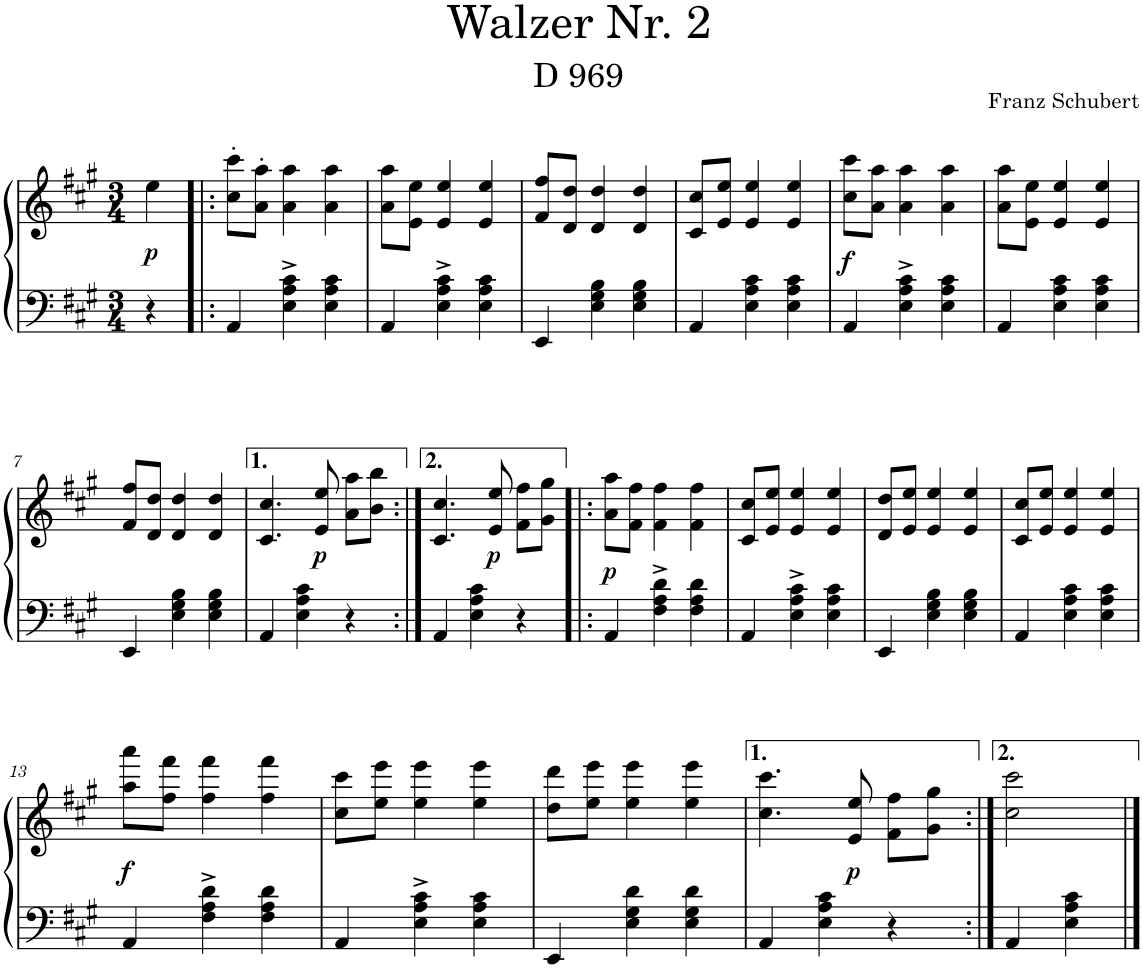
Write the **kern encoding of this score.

**kern	**kern	**dynam
*part1	*part1	*part1
*staff2	*staff1	*staff1/2
*I"Piano	*	*
*I'Pno.	*	*
*clefF4	*clefG2	*
*k[f#c#g#]	*k[f#c#g#]	*
*M3/4	*M3/4	*
=	=	=
!	!	!LO:DY:b
4r	4ee\	p
=1!|:	=1!|:	=1!|:
4AA/	8cc#\' 8ccc#\'L	.
.	8a\' 8aa\'J	.
4E\^ 4A\^ 4c#\^	4a\ 4aa\	.
4E\ 4A\ 4c#\	4a\ 4aa\	.
=2	=2	=2
4AA/	8a\ 8aa\L	.
.	8e\ 8ee\J	.
4E\^ 4A\^ 4c#\^	4e/ 4ee/	.
4E\ 4A\ 4c#\	4e/ 4ee/	.
=3	=3	=3
4EE/	8f#/ 8ff#/L	.
.	8d/ 8dd/J	.
4E\ 4G#\ 4B\	4d/ 4dd/	.
4E\ 4G#\ 4B\	4d/ 4dd/	.
=4	=4	=4
4AA/	8c#/ 8cc#/L	.
.	8e/ 8ee/J	.
4E\ 4A\ 4c#\	4e/ 4ee/	.
4E\ 4A\ 4c#\	4e/ 4ee/	.
=5	=5	=5
!	!	!LO:DY:b
4AA/	8cc#\ 8ccc#\L	f
.	8a\ 8aa\J	.
4E\^ 4A\^ 4c#\^	4a\ 4aa\	.
4E\ 4A\ 4c#\	4a\ 4aa\	.
=6	=6	=6
4AA/	8a\ 8aa\L	.
.	8e\ 8ee\J	.
4E\ 4A\ 4c#\	4e/ 4ee/	.
4E\ 4A\ 4c#\	4e/ 4ee/	.
!!LO:LB:g=z
=7	=7	=7
4EE/	8f#/ 8ff#/L	.
.	8d/ 8dd/J	.
4E\ 4G#\ 4B\	4d/ 4dd/	.
4E\ 4G#\ 4B\	4d/ 4dd/	.
=8	=8	=8
4AA/	4.c#/ 4.cc#/	.
4E\ 4A\ 4c#\	.	.
!	!	!LO:DY:b
.	8e/ 8ee/	p
4r	8a\ 8aa\L	.
.	8b\ 8bb\J	.
=8X1:|!	=8X1:|!	=8X1:|!
4AA/	4.c#/ 4.cc#/	.
4E\ 4A\ 4c#\	.	.
!	!	!LO:DY:b
.	8e/ 8ee/	p
4r	8f#\ 8ff#\L	.
.	8g#\ 8gg#\J	.
=9!|:	=9!|:	=9!|:
!	!	!LO:DY:b
4AA/	8a\ 8aa\L	p
.	8f#\ 8ff#\J	.
4F#\^ 4A\^ 4d\^	4f#\ 4ff#\	.
4F#\ 4A\ 4d\	4f#\ 4ff#\	.
=10	=10	=10
4AA/	8c#/ 8cc#/L	.
.	8e/ 8ee/J	.
4E\^ 4A\^ 4c#\^	4e/ 4ee/	.
4E\ 4A\ 4c#\	4e/ 4ee/	.
=11	=11	=11
4EE/	8d/ 8dd/L	.
.	8e/ 8ee/J	.
4E\ 4G#\ 4B\	4e/ 4ee/	.
4E\ 4G#\ 4B\	4e/ 4ee/	.
=12	=12	=12
4AA/	8c#/ 8cc#/L	.
.	8e/ 8ee/J	.
4E\ 4A\ 4c#\	4e/ 4ee/	.
4E\ 4A\ 4c#\	4e/ 4ee/	.
!!LO:LB:g=z
=13	=13	=13
!	!	!LO:DY:b
4AA/	8aa\ 8aaa\L	f
.	8ff#\ 8fff#\J	.
4F#\^ 4A\^ 4d\^	4ff#\ 4fff#\	.
4F#\ 4A\ 4d\	4ff#\ 4fff#\	.
=14	=14	=14
4AA/	8cc#\ 8ccc#\L	.
.	8ee\ 8eee\J	.
4E\^ 4A\^ 4c#\^	4ee\ 4eee\	.
4E\ 4A\ 4c#\	4ee\ 4eee\	.
=15	=15	=15
4EE/	8dd\ 8ddd\L	.
.	8ee\ 8eee\J	.
4E\ 4G#\ 4d\	4ee\ 4eee\	.
4E\ 4G#\ 4d\	4ee\ 4eee\	.
=16	=16	=16
4AA/	4.cc#\ 4.ccc#\	.
4E\ 4A\ 4c#\	.	.
!	!	!LO:DY:b
.	8e/ 8ee/	p
4r	8f#\ 8ff#\L	.
.	8g#\ 8gg#\J	.
=16X2:|!	=16X2:|!	=16X2:|!
4AA/	2cc#\ 2ccc#\	.
4E\ 4A\ 4c#\	.	.
==	==	==
*-	*-	*-
